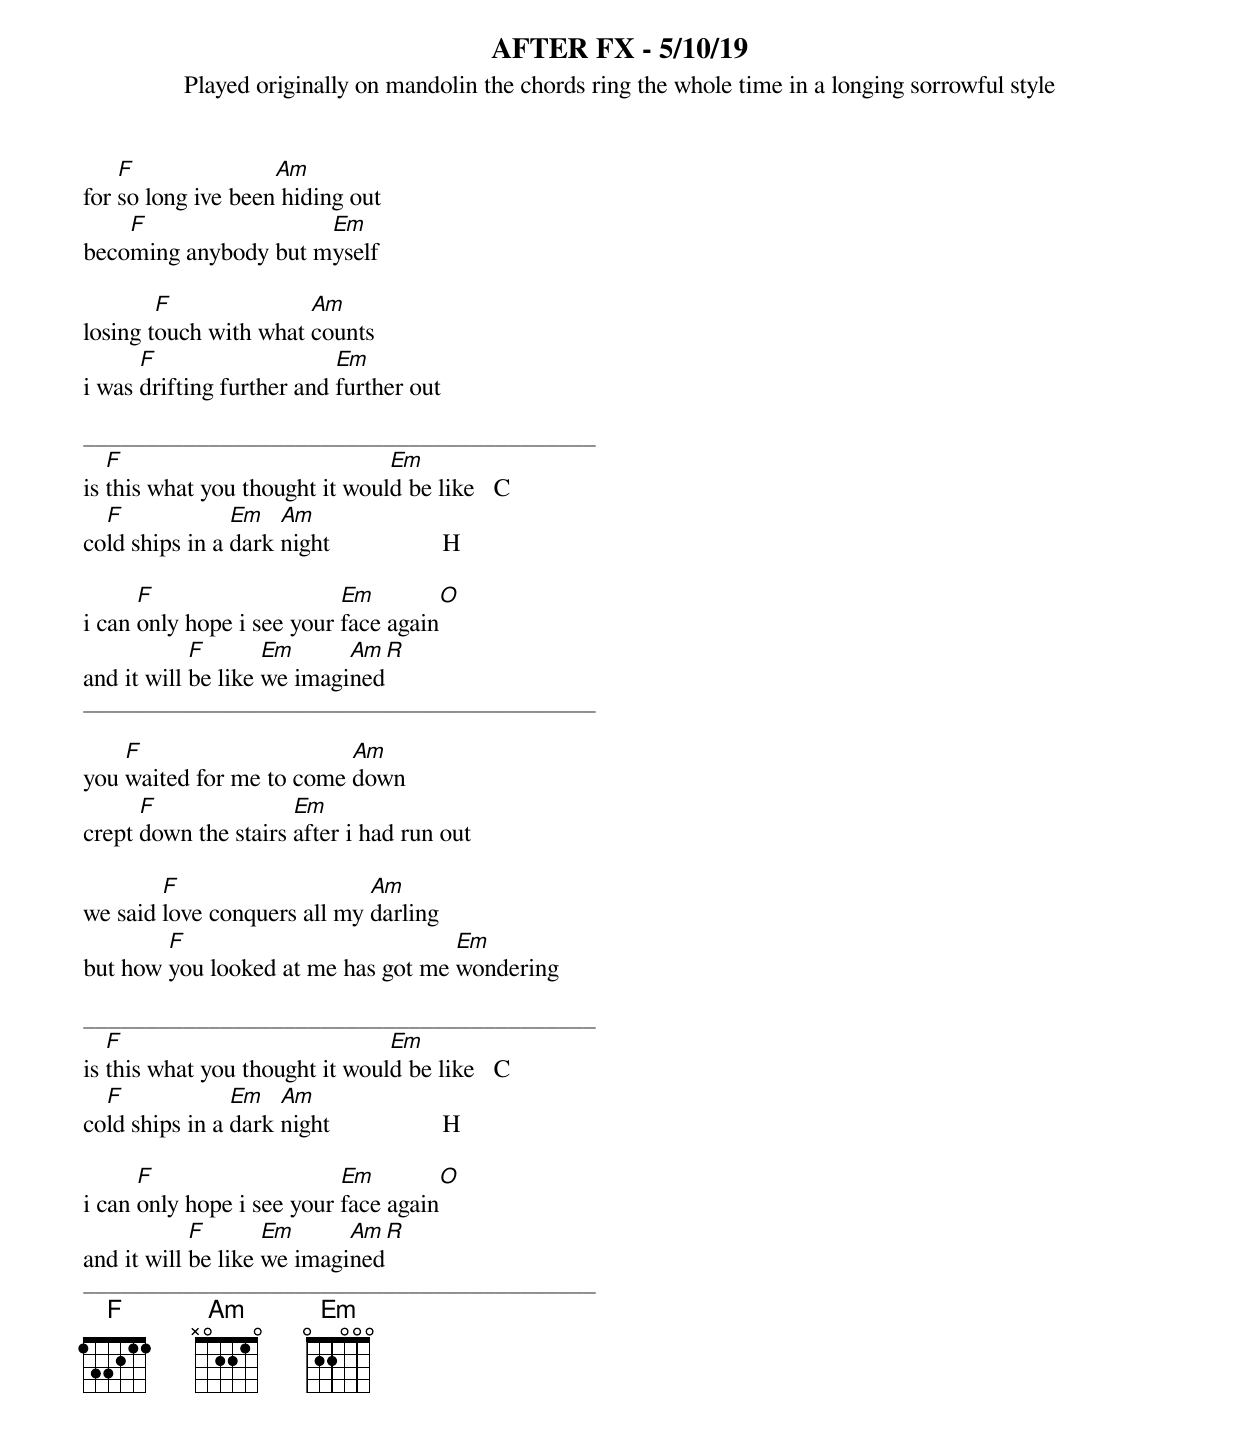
AFTER FX - 5/10/19
Played originally on mandolin the chords ring the whole time in a longing sorrowful style

    F               Am
for so long ive been hiding out
    F                 Em
becoming anybody but myself

        F              Am
losing touch with what counts
      F                    Em
i was drifting further and further out

_________________________________________
   F                            Em
is this what you thought it would be like   C
  F             Em   Am
cold ships in a dark night                  H

      F                    Em               O
i can only hope i see your face again
            F       Em      Am              R
and it will be like we imagined
_________________________________________

    F                     Am
you waited for me to come down
      F               Em
crept down the stairs after i had run out

        F                    Am
we said love conquers all my darling
        F                           Em
but how you looked at me has got me wondering

_________________________________________
   F                            Em
is this what you thought it would be like   C
  F             Em   Am
cold ships in a dark night                  H

      F                    Em               O
i can only hope i see your face again
            F       Em      Am              R
and it will be like we imagined
_________________________________________
